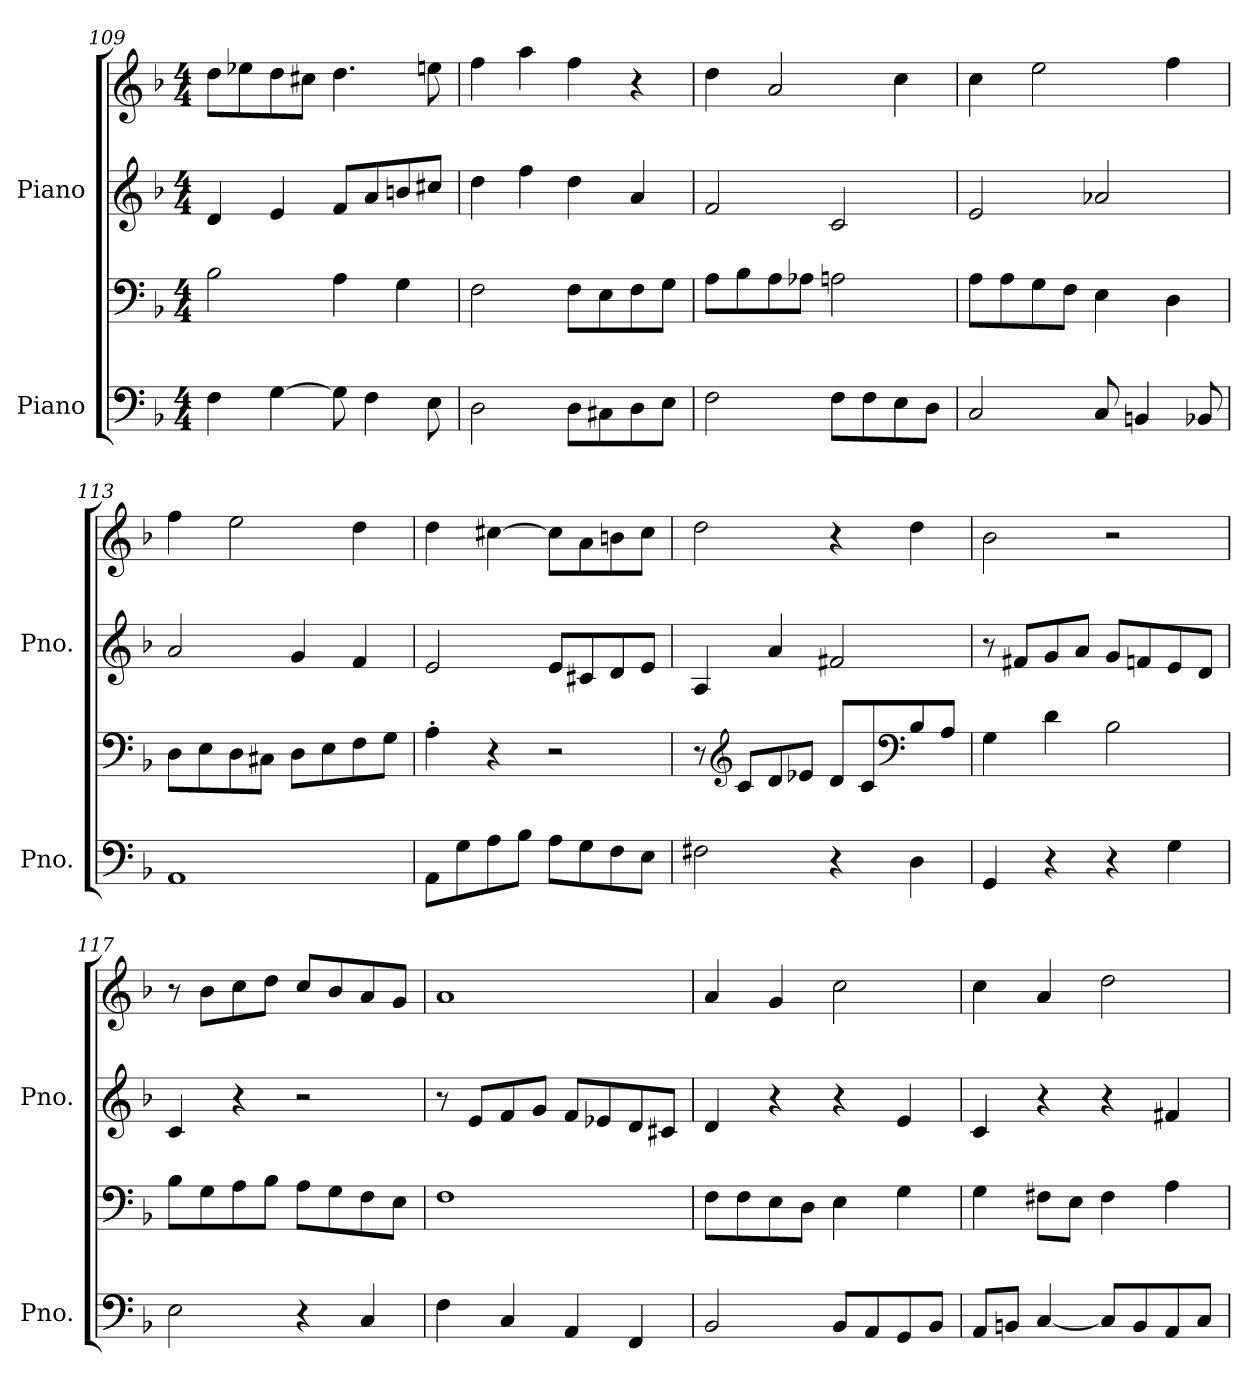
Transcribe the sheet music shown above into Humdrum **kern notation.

**kern	**kern	**kern	**kern
*part2	*part2	*part1	*part1
*staff4	*staff3	*staff2	*staff1
*I"Piano	*	*I"Piano	*
*I'Pno.	*	*I'Pno.	*
*clefF4	*clefF4	*clefG2	*clefG2
*k[b-]	*k[b-]	*k[b-]	*k[b-]
*M4/4	*M4/4	*M4/4	*M4/4
=109	=109	=109	=109
4F\	2B-\	4d/	8dd\L
.	.	.	8ee-X\
[4G\	.	4e/	8dd\
.	.	.	8cc#X\J
8G\]	4A\	8f/L	4.dd\
4F\	.	8a/	.
.	4G\	8bn/	.
8E\	.	8cc#X/J	8een\
=110	=110	=110	=110
2D\	2F\	4dd\	4ff\
.	.	4ff\	4aa\
8D\L	8F\L	4dd\	4ff\
8C#X\	8E\	.	.
8D\	8F\	4a/	4r
8E\J	8G\J	.	.
!!LO:LB:g=z
=111	=111	=111	=111
2F\	8A\L	2f/	4dd\
.	8B-\	.	.
.	8A\	.	2a/
.	8A-X\J	.	.
8F\L	2An\	2c/	.
8F\	.	.	.
8E\	.	.	4cc\
8D\J	.	.	.
=112	=112	=112	=112
2C/	8A\L	2e/	4cc\
.	8A\	.	.
.	8G\	.	2ee\
.	8F\J	.	.
8C/	4E\	2a-X/	.
4BBn/	.	.	.
.	4D\	.	4ff\
8BB-X/	.	.	.
=113	=113	=113	=113
1AA	8D\L	2a/	4ff\
.	8E\	.	.
.	8D\	.	2ee\
.	8C#X\J	.	.
.	8D\L	4g/	.
.	8E\	.	.
.	8F\	4f/	4dd\
.	8G\J	.	.
=114	=114	=114	=114
8AA\L	4A'\	2e/	4dd\
8G\	.	.	.
8A\	4r	.	[4cc#X\
8B-\J	.	.	.
8A\L	2r	8e/L	8cc#\L]
8G\	.	8c#X/	8a\
8F\	.	8d/	8bn\
8E\J	.	8e/J	8cc#\J
!!LO:LB:g=z
=115	=115	=115	=115
2F#X\	8r	4A/	2dd\
*	*clefG2	*	*
.	8c/L	.	.
.	8d/	4a/	.
.	8e-X/J	.	.
4r	8d/L	2f#X/	4r
.	8c/	.	.
*	*clefF4	*	*
4D\	8B-/	.	4dd\
.	8A/J	.	.
=116	=116	=116	=116
4GG/	4G\	8r	2b-\
.	.	8f#X/L	.
4r	4d\	8g/	.
.	.	8a/J	.
4r	2B-\	8g/L	2r
.	.	8fn/	.
4G\	.	8e/	.
.	.	8d/J	.
=117	=117	=117	=117
2E\	8B-\L	4c/	8r
.	8G\	.	8b-\L
.	8A\	4r	8cc\
.	8B-\J	.	8dd\J
4r	8A\L	2r	8cc/L
.	8G\	.	8b-/
4C/	8F\	.	8a/
.	8E\J	.	8g/J
=118	=118	=118	=118
4F\	1F	8r	1a
.	.	8e/L	.
4C/	.	8f/	.
.	.	8g/J	.
4AA/	.	8f/L	.
.	.	8e-X/	.
4FF/	.	8d/	.
.	.	8c#X/J	.
!!LO:PB:g=z
=119	=119	=119	=119
2BB-/	8F\L	4d/	4a/
.	8F\	.	.
.	8E\	4r	4g/
.	8D\J	.	.
8BB-/L	4E\	4r	2cc\
8AA/	.	.	.
8GG/	4G\	4e/	.
8BB-/J	.	.	.
=120	=120	=120	=120
8AA/L	4G\	4c/	4cc\
8BBn/J	.	.	.
[4C/	8F#X\L	4r	4a/
.	8E\J	.	.
8C/L]	4F#\	4r	2dd\
8BB/	.	.	.
8AA/	4A\	4f#X/	.
8C/J	.	.	.
=	=	=	=
*-	*-	*-	*-
